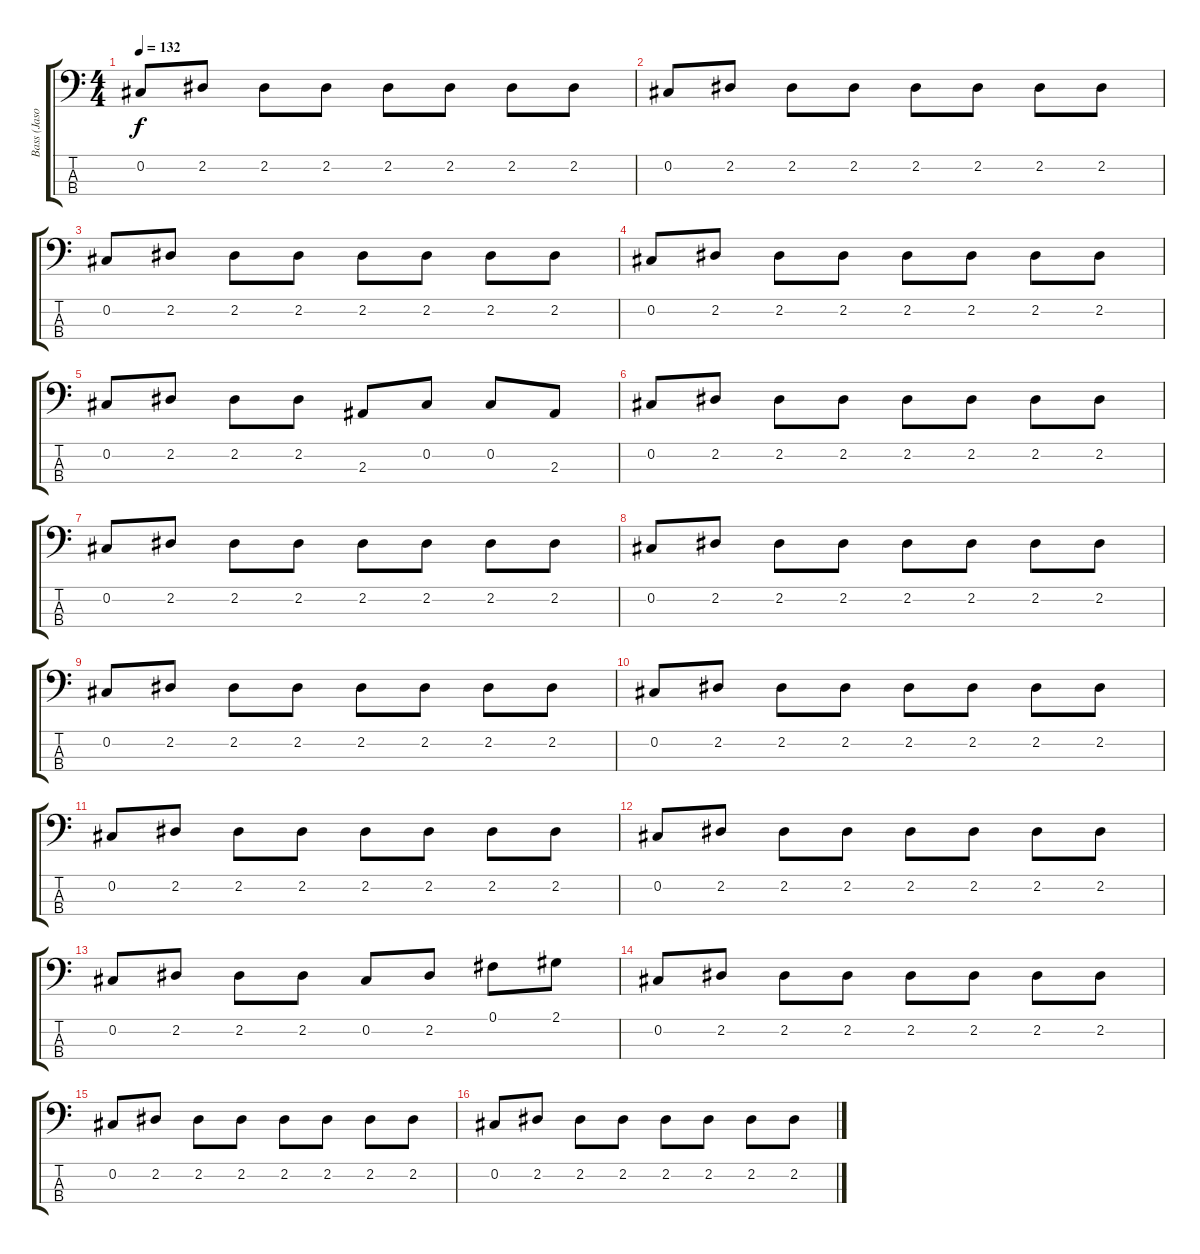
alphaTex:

\track ("Bass (Jason)" "Bass (Jaso") {instrument electricbassfinger}
\staff {score tabs}
\tuning (Gb2 Db2 Ab1 Eb1) {hide}
\ts (4 4)
\tempo 132
\clef f4
\ks c
0.2.8{dy f} 2.2.8 2.2.8 2.2.8 2.2.8 2.2.8 2.2.8 2.2.8 |
0.2.8 2.2.8 2.2.8 2.2.8 2.2.8 2.2.8 2.2.8 2.2.8 |
0.2.8 2.2.8 2.2.8 2.2.8 2.2.8 2.2.8 2.2.8 2.2.8 |
0.2.8 2.2.8 2.2.8 2.2.8 2.2.8 2.2.8 2.2.8 2.2.8 |
0.2.8 2.2.8 2.2.8 2.2.8 2.3.8 0.2.8 0.2.8 2.3.8 |
0.2.8 2.2.8 2.2.8 2.2.8 2.2.8 2.2.8 2.2.8 2.2.8 |
0.2.8 2.2.8 2.2.8 2.2.8 2.2.8 2.2.8 2.2.8 2.2.8 |
0.2.8 2.2.8 2.2.8 2.2.8 2.2.8 2.2.8 2.2.8 2.2.8 |
0.2.8 2.2.8 2.2.8 2.2.8 2.2.8 2.2.8 2.2.8 2.2.8 |
0.2.8 2.2.8 2.2.8 2.2.8 2.2.8 2.2.8 2.2.8 2.2.8 |
0.2.8 2.2.8 2.2.8 2.2.8 2.2.8 2.2.8 2.2.8 2.2.8 |
0.2.8 2.2.8 2.2.8 2.2.8 2.2.8 2.2.8 2.2.8 2.2.8 |
0.2.8 2.2.8 2.2.8 2.2.8 0.2.8 2.2.8 0.1.8 2.1.8 |
0.2.8 2.2.8 2.2.8 2.2.8 2.2.8 2.2.8 2.2.8 2.2.8 |
0.2.8 2.2.8 2.2.8 2.2.8 2.2.8 2.2.8 2.2.8 2.2.8 |
0.2.8 2.2.8 2.2.8 2.2.8 2.2.8 2.2.8 2.2.8 2.2.8
